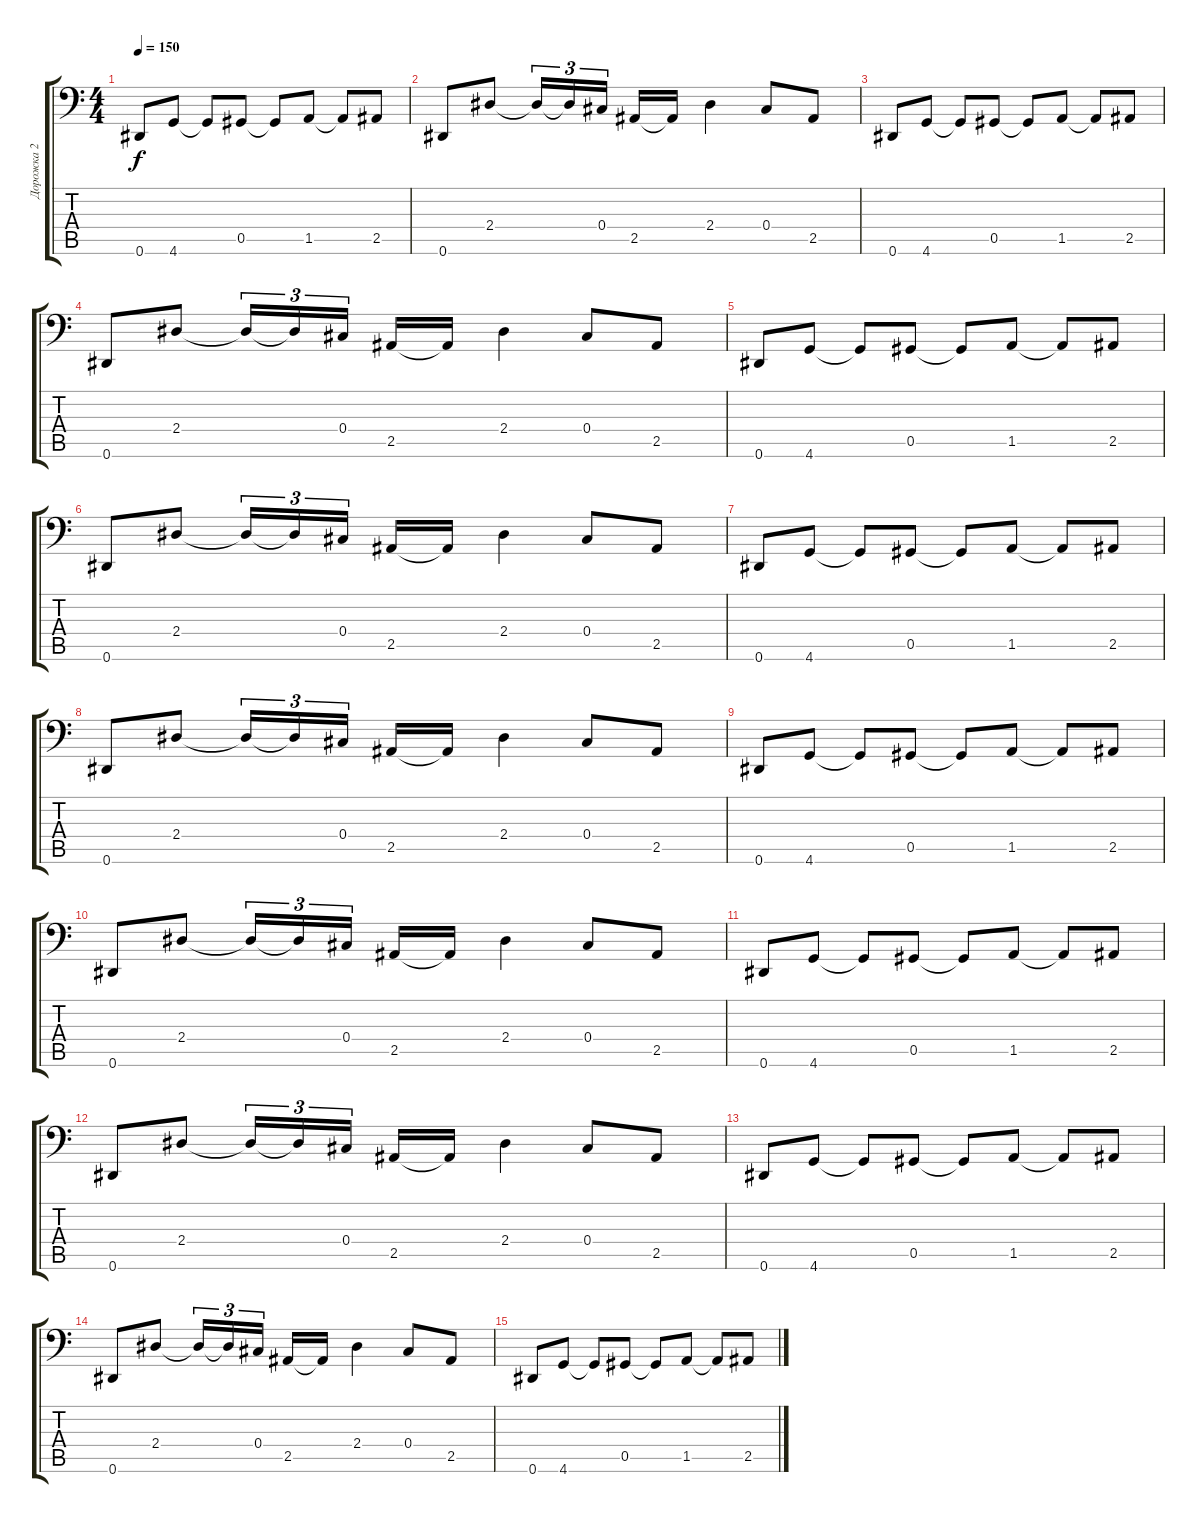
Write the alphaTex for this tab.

\track ("Дорожка 2" "Дорожка 2") {instrument electricbassfinger}
\staff {score tabs}
\tuning (Eb3 Bb2 Gb2 Db2 Ab1 Eb1) {hide}
\ts (4 4)
\tempo 150
\clef f4
\ks c
0.6.8{dy f} 4.6.8 4.6{t}.8 0.5.8 0.5{t}.8 1.5.8 1.5{t}.8 2.5.8 |
0.6.8 2.4.8 2.4{t}.16{tu (3 2)} 2.4{t}.16{tu (3 2)} 0.4.16{tu (3 2) beam splitsecondary} 2.5.16 2.5{t}.16 2.4.4 0.4.8 2.5.8 |
0.6.8 4.6.8 4.6{t}.8 0.5.8 0.5{t}.8 1.5.8 1.5{t}.8 2.5.8 |
0.6.8 2.4.8 2.4{t}.16{tu (3 2)} 2.4{t}.16{tu (3 2)} 0.4.16{tu (3 2) beam splitsecondary} 2.5.16 2.5{t}.16 2.4.4 0.4.8 2.5.8 |
0.6.8 4.6.8 4.6{t}.8 0.5.8 0.5{t}.8 1.5.8 1.5{t}.8 2.5.8 |
0.6.8 2.4.8 2.4{t}.16{tu (3 2)} 2.4{t}.16{tu (3 2)} 0.4.16{tu (3 2) beam splitsecondary} 2.5.16 2.5{t}.16 2.4.4 0.4.8 2.5.8 |
0.6.8 4.6.8 4.6{t}.8 0.5.8 0.5{t}.8 1.5.8 1.5{t}.8 2.5.8 |
0.6.8 2.4.8 2.4{t}.16{tu (3 2)} 2.4{t}.16{tu (3 2)} 0.4.16{tu (3 2) beam splitsecondary} 2.5.16 2.5{t}.16 2.4.4 0.4.8 2.5.8 |
0.6.8 4.6.8 4.6{t}.8 0.5.8 0.5{t}.8 1.5.8 1.5{t}.8 2.5.8 |
0.6.8 2.4.8 2.4{t}.16{tu (3 2)} 2.4{t}.16{tu (3 2)} 0.4.16{tu (3 2) beam splitsecondary} 2.5.16 2.5{t}.16 2.4.4 0.4.8 2.5.8 |
0.6.8 4.6.8 4.6{t}.8 0.5.8 0.5{t}.8 1.5.8 1.5{t}.8 2.5.8 |
0.6.8 2.4.8 2.4{t}.16{tu (3 2)} 2.4{t}.16{tu (3 2)} 0.4.16{tu (3 2) beam splitsecondary} 2.5.16 2.5{t}.16 2.4.4 0.4.8 2.5.8 |
0.6.8 4.6.8 4.6{t}.8 0.5.8 0.5{t}.8 1.5.8 1.5{t}.8 2.5.8 |
0.6.8 2.4.8 2.4{t}.16{tu (3 2)} 2.4{t}.16{tu (3 2)} 0.4.16{tu (3 2) beam splitsecondary} 2.5.16 2.5{t}.16 2.4.4 0.4.8 2.5.8 |
0.6.8 4.6.8 4.6{t}.8 0.5.8 0.5{t}.8 1.5.8 1.5{t}.8 2.5.8
